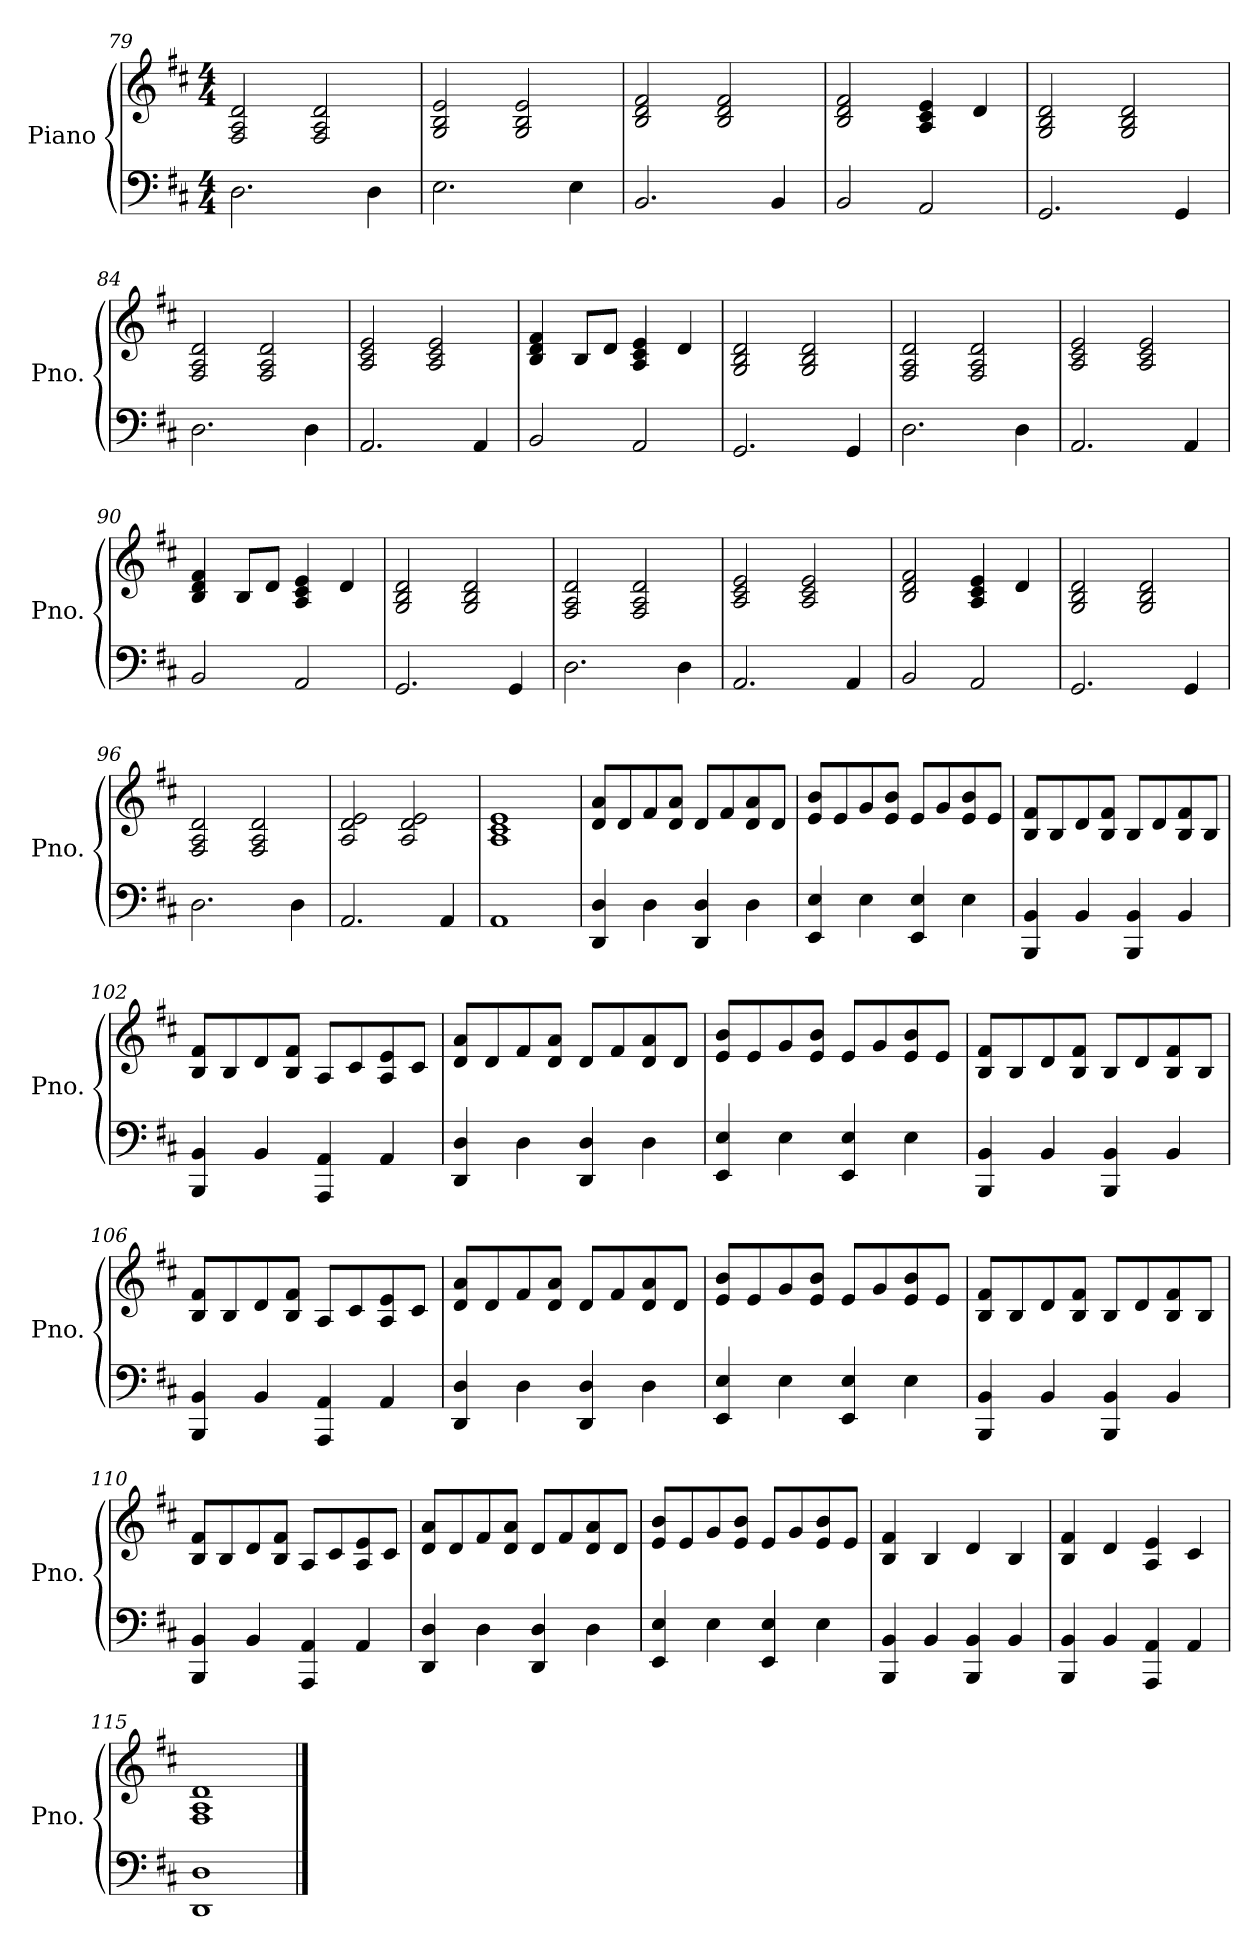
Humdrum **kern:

**kern	**kern
*part1	*part1
*staff2	*staff1
*I"Piano	*
*I'Pno.	*
*clefF4	*clefG2
*k[f#c#]	*k[f#c#]
*M4/4	*M4/4
=79	=79
2.D\	2F#/ 2A/ 2d/
.	2F#/ 2A/ 2d/
4D\	.
=80	=80
2.E\	2G/ 2B/ 2e/
.	2G/ 2B/ 2e/
4E\	.
=81	=81
2.BB/	2B/ 2d/ 2f#/
.	2B/ 2d/ 2f#/
4BB/	.
=82	=82
2BB/	2B/ 2d/ 2f#/
2AA/	4A/ 4c#/ 4e/
.	4d/
=83	=83
2.GG/	2G/ 2B/ 2d/
.	2G/ 2B/ 2d/
4GG/	.
=84	=84
2.D\	2F#/ 2A/ 2d/
.	2F#/ 2A/ 2d/
4D\	.
=85	=85
2.AA/	2A/ 2c#/ 2e/
.	2A/ 2c#/ 2e/
4AA/	.
=86	=86
2BB/	4B/ 4d/ 4f#/
.	8B/L
.	8d/J
2AA/	4A/ 4c#/ 4e/
.	4d/
=87	=87
2.GG/	2G/ 2B/ 2d/
.	2G/ 2B/ 2d/
4GG/	.
!!LO:LB:g=z
=88	=88
2.D\	2F#/ 2A/ 2d/
.	2F#/ 2A/ 2d/
4D\	.
=89	=89
2.AA/	2A/ 2c#/ 2e/
.	2A/ 2c#/ 2e/
4AA/	.
=90	=90
2BB/	4B/ 4d/ 4f#/
.	8B/L
.	8d/J
2AA/	4A/ 4c#/ 4e/
.	4d/
=91	=91
2.GG/	2G/ 2B/ 2d/
.	2G/ 2B/ 2d/
4GG/	.
=92	=92
2.D\	2F#/ 2A/ 2d/
.	2F#/ 2A/ 2d/
4D\	.
=93	=93
2.AA/	2A/ 2c#/ 2e/
.	2A/ 2c#/ 2e/
4AA/	.
=94	=94
2BB/	2B/ 2d/ 2f#/
2AA/	4A/ 4c#/ 4e/
.	4d/
=95	=95
2.GG/	2G/ 2B/ 2d/
.	2G/ 2B/ 2d/
4GG/	.
=96	=96
2.D\	2F#/ 2A/ 2d/
.	2F#/ 2A/ 2d/
4D\	.
=97	=97
2.AA/	2A/ 2d/ 2e/
.	2A/ 2d/ 2e/
4AA/	.
!!LO:LB:g=z
=98	=98
1AA	1A 1c# 1e
=99	=99
4DD/ 4D/	8d/ 8a/L
.	8d/
4D\	8f#/
.	8d/ 8a/J
4DD/ 4D/	8d/L
.	8f#/
4D\	8d/ 8a/
.	8d/J
=100	=100
4EE/ 4E/	8e/ 8b/L
.	8e/
4E\	8g/
.	8e/ 8b/J
4EE/ 4E/	8e/L
.	8g/
4E\	8e/ 8b/
.	8e/J
=101	=101
4BBB/ 4BB/	8B/ 8f#/L
.	8B/
4BB/	8d/
.	8B/ 8f#/J
4BBB/ 4BB/	8B/L
.	8d/
4BB/	8B/ 8f#/
.	8B/J
=102	=102
4BBB/ 4BB/	8B/ 8f#/L
.	8B/
4BB/	8d/
.	8B/ 8f#/J
4AAA/ 4AA/	8A/L
.	8c#/
4AA/	8A/ 8e/
.	8c#/J
!!LO:PB:g=z
=103	=103
4DD/ 4D/	8d/ 8a/L
.	8d/
4D\	8f#/
.	8d/ 8a/J
4DD/ 4D/	8d/L
.	8f#/
4D\	8d/ 8a/
.	8d/J
=104	=104
4EE/ 4E/	8e/ 8b/L
.	8e/
4E\	8g/
.	8e/ 8b/J
4EE/ 4E/	8e/L
.	8g/
4E\	8e/ 8b/
.	8e/J
=105	=105
4BBB/ 4BB/	8B/ 8f#/L
.	8B/
4BB/	8d/
.	8B/ 8f#/J
4BBB/ 4BB/	8B/L
.	8d/
4BB/	8B/ 8f#/
.	8B/J
=106	=106
4BBB/ 4BB/	8B/ 8f#/L
.	8B/
4BB/	8d/
.	8B/ 8f#/J
4AAA/ 4AA/	8A/L
.	8c#/
4AA/	8A/ 8e/
.	8c#/J
!!LO:LB:g=z
=107	=107
4DD/ 4D/	8d/ 8a/L
.	8d/
4D\	8f#/
.	8d/ 8a/J
4DD/ 4D/	8d/L
.	8f#/
4D\	8d/ 8a/
.	8d/J
=108	=108
4EE/ 4E/	8e/ 8b/L
.	8e/
4E\	8g/
.	8e/ 8b/J
4EE/ 4E/	8e/L
.	8g/
4E\	8e/ 8b/
.	8e/J
=109	=109
4BBB/ 4BB/	8B/ 8f#/L
.	8B/
4BB/	8d/
.	8B/ 8f#/J
4BBB/ 4BB/	8B/L
.	8d/
4BB/	8B/ 8f#/
.	8B/J
=110	=110
4BBB/ 4BB/	8B/ 8f#/L
.	8B/
4BB/	8d/
.	8B/ 8f#/J
4AAA/ 4AA/	8A/L
.	8c#/
4AA/	8A/ 8e/
.	8c#/J
!!LO:LB:g=z
=111	=111
4DD/ 4D/	8d/ 8a/L
.	8d/
4D\	8f#/
.	8d/ 8a/J
4DD/ 4D/	8d/L
.	8f#/
4D\	8d/ 8a/
.	8d/J
=112	=112
4EE/ 4E/	8e/ 8b/L
.	8e/
4E\	8g/
.	8e/ 8b/J
4EE/ 4E/	8e/L
.	8g/
4E\	8e/ 8b/
.	8e/J
=113	=113
4BBB/ 4BB/	4B/ 4f#/
4BB/	4B/
4BBB/ 4BB/	4d/
4BB/	4B/
=114	=114
4BBB/ 4BB/	4B/ 4f#/
4BB/	4d/
4AAA/ 4AA/	4A/ 4e/
4AA/	4c#/
=115	=115
1DD 1D	1F# 1A 1d
==	==
*-	*-
